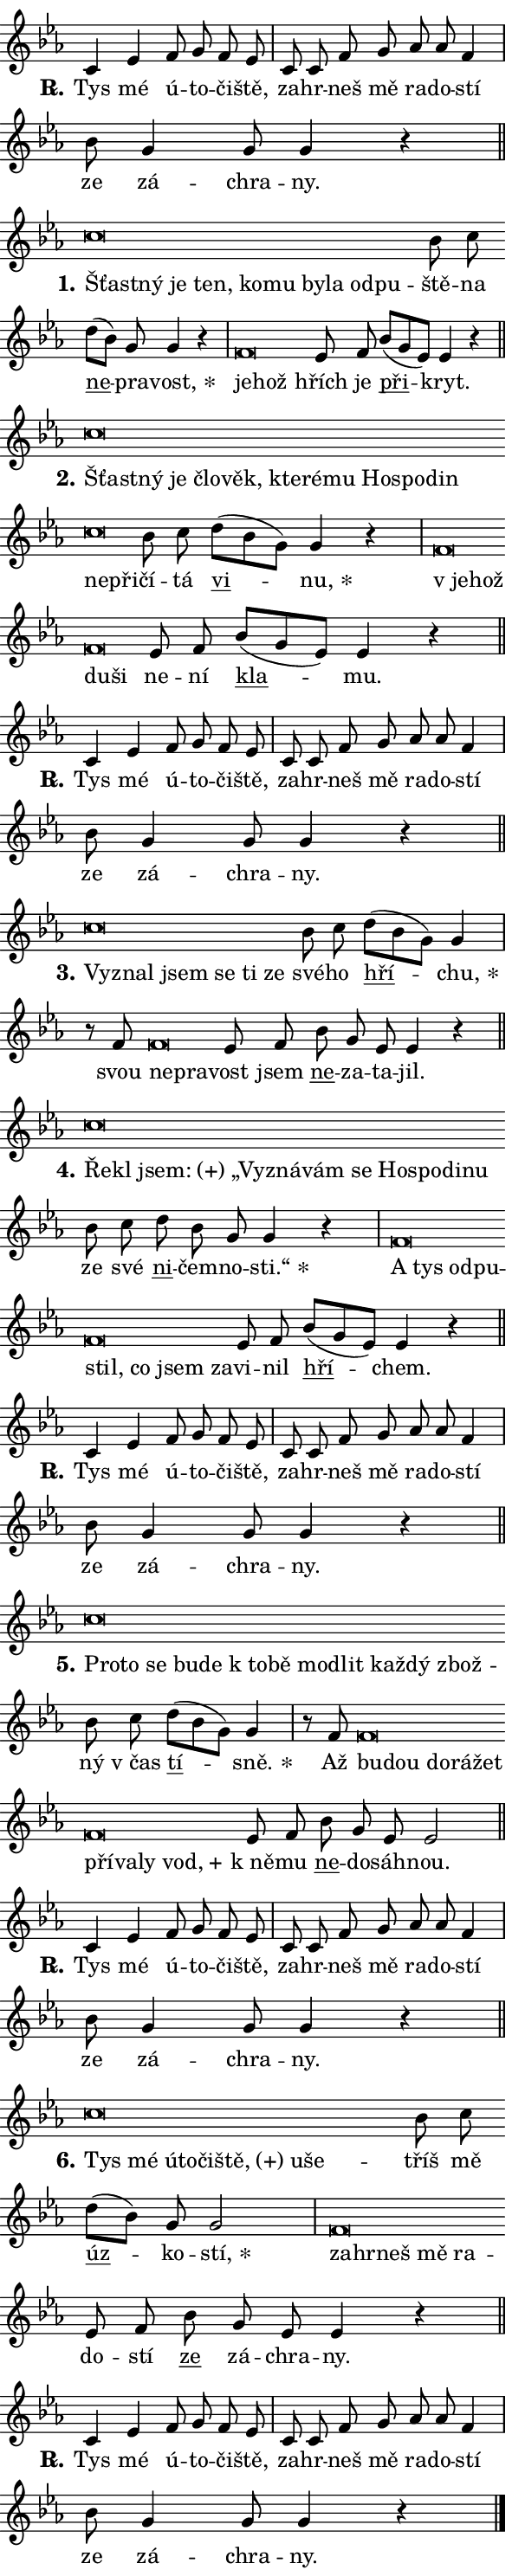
\version "2.24.0"
\header { tagline = "" }
\paper {
  indent = 0\cm
  top-margin = 0\cm
  right-margin = 0.13\cm % to fit lyric hyphens
  bottom-margin = 0\cm
  left-margin = 0\cm
  paper-width = 10\cm
  page-breaking = #ly:one-page-breaking
  system-system-spacing.basic-distance = #11
  score-system-spacing.basic-distance = #11
  ragged-last = ##f
}


%% Author: Thomas Morley
%% https://lists.gnu.org/archive/html/lilypond-user/2020-05/msg00002.html
#(define (line-position grob)
"Returns position of @var[grob} in current system:
   @code{'start}, if at first time-step
   @code{'end}, if at last time-step
   @code{'middle} otherwise
"
  (let* ((col (ly:item-get-column grob))
         (ln (ly:grob-object col 'left-neighbor))
         (rn (ly:grob-object col 'right-neighbor))
         (col-to-check-left (if (ly:grob? ln) ln col))
         (col-to-check-right (if (ly:grob? rn) rn col))
         (break-dir-left
           (and
             (ly:grob-property col-to-check-left 'non-musical #f)
             (ly:item-break-dir col-to-check-left)))
         (break-dir-right
           (and
             (ly:grob-property col-to-check-right 'non-musical #f)
             (ly:item-break-dir col-to-check-right))))
        (cond ((eqv? 1 break-dir-left) 'start)
              ((eqv? -1 break-dir-right) 'end)
              (else 'middle))))

#(define (tranparent-at-line-position vctor)
  (lambda (grob)
  "Relying on @code{line-position} select the relevant enry from @var{vctor}.
Used to determine transparency,"
    (case (line-position grob)
      ((end) (not (vector-ref vctor 0)))
      ((middle) (not (vector-ref vctor 1)))
      ((start) (not (vector-ref vctor 2))))))

noteHeadBreakVisibility =
#(define-music-function (break-visibility)(vector?)
"Makes @code{NoteHead}s transparent relying on @var{break-visibility}"
#{
  \override NoteHead.transparent =
    #(tranparent-at-line-position break-visibility)
#})

#(define delete-ledgers-for-transparent-note-heads
  (lambda (grob)
    "Reads whether a @code{NoteHead} is transparent.
If so this @code{NoteHead} is removed from @code{'note-heads} from
@var{grob}, which is supposed to be @code{LedgerLineSpanner}.
As a result ledgers are not printed for this @code{NoteHead}"
    (let* ((nhds-array (ly:grob-object grob 'note-heads))
           (nhds-list
             (if (ly:grob-array? nhds-array)
                 (ly:grob-array->list nhds-array)
                 '()))
           ;; Relies on the transparent-property being done before
           ;; Staff.LedgerLineSpanner.after-line-breaking is executed.
           ;; This is fragile ...
           (to-keep
             (remove
               (lambda (nhd)
                 (ly:grob-property nhd 'transparent #f))
               nhds-list)))
      ;; TODO find a better method to iterate over grob-arrays, similiar
      ;; to filter/remove etc for lists
      ;; For now rebuilt from scratch
      (set! (ly:grob-object grob 'note-heads)  '())
      (for-each
        (lambda (nhd)
          (ly:pointer-group-interface::add-grob grob 'note-heads nhd))
        to-keep))))

squashNotes = {
  \override NoteHead.X-extent = #'(-0.2 . 0.2)
  \override NoteHead.Y-extent = #'(-0.75 . 0)
  \override NoteHead.stencil =
    #(lambda (grob)
       (let ((pos (ly:grob-property grob 'staff-position)))
         (begin
           (if (< pos -7) (display "ERROR: Lower brevis then expected\n") (display ""))
           (if (<= pos -6) ly:text-interface::print ly:note-head::print))))
}
unSquashNotes = {
  \revert NoteHead.X-extent
  \revert NoteHead.Y-extent
  \revert NoteHead.stencil
}

hideNotes = \noteHeadBreakVisibility #begin-of-line-visible
unHideNotes = \noteHeadBreakVisibility #all-visible

% work-around for resetting accidentals
% https://lilypond.org/doc/v2.23/Documentation/notation/displaying-rhythms#unmetered-music
cadenzaMeasure = {
  \cadenzaOff
  \partial 1024 s1024
  \cadenzaOn
}

#(define-markup-command (accent layout props text) (markup?)
  "Underline accented syllable"
  (interpret-markup layout props
    #{\markup \override #'(offset . 4.3) \underline { #text }#}))

responsum = \markup \concat {
  "R" \hspace #-1.05 \path #0.1 #'((moveto 0 0.07) (lineto 0.9 0.8)) \hspace #0.05 "."
}

spaceSize = #0.6828661417322834 % exact space size for TeX Gyre Schola

\layout {
  \context {
    \Staff
    \remove "Time_signature_engraver"
    \override LedgerLineSpanner.after-line-breaking = #delete-ledgers-for-transparent-note-heads
  }
  \context {
    \Lyrics {
      \override LyricSpace.minimum-distance = \spaceSize
      \override LyricText.font-name = #"TeX Gyre Schola"
      \override LyricText.font-size = 1
      \override StanzaNumber.font-name = #"TeX Gyre Schola Bold"
      \override StanzaNumber.font-size = 1
    }
  }
  \context {
    \Score 
    \override NoteHead.text =
      #(lambda (grob) 
        (let ((pos (ly:grob-property grob 'staff-position)))
          #{\markup {
            \combine
              \halign #-0.55 \raise #(if (= pos -6) 0 0.5) \override #'(thickness . 2) \draw-line #'(3.2 . 0)
              \musicglyph "noteheads.sM1"
          }#}))
  }
}

% magnetic-lyrics.ily
%
%   written by
%     Jean Abou Samra <jean@abou-samra.fr>
%     Werner Lemberg <wl@gnu.org>
%
%   adapted by
%     Jiri Hon <jiri.hon@gmail.com>
%
% Version 2022-Apr-15

% https://www.mail-archive.com/lilypond-user@gnu.org/msg149350.html

#(define (Left_hyphen_pointer_engraver context)
   "Collect syllable-hyphen-syllable occurrences in lyrics and store
them in properties.  This engraver only looks to the left.  For
example, if the lyrics input is @code{foo -- bar}, it does the
following.

@itemize @bullet
@item
Set the @code{text} property of the @code{LyricHyphen} grob between
@q{foo} and @q{bar} to @code{foo}.

@item
Set the @code{left-hyphen} property of the @code{LyricText} grob with
text @q{foo} to the @code{LyricHyphen} grob between @q{foo} and
@q{bar}.
@end itemize

Use this auxiliary engraver in combination with the
@code{lyric-@/text::@/apply-@/magnetic-@/offset!} hook."
   (let ((hyphen #f)
         (text #f))
     (make-engraver
      (acknowledgers
       ((lyric-syllable-interface engraver grob source-engraver)
        (set! text grob)))
      (end-acknowledgers
       ((lyric-hyphen-interface engraver grob source-engraver)
        ;(when (not (grob::has-interface grob 'lyric-space-interface))
          (set! hyphen grob)));)
      ((stop-translation-timestep engraver)
       (when (and text hyphen)
         (ly:grob-set-object! text 'left-hyphen hyphen))
       (set! text #f)
       (set! hyphen #f)))))

#(define (lyric-text::apply-magnetic-offset! grob)
   "If the space between two syllables is less than the value in
property @code{LyricText@/.details@/.squash-threshold}, move the right
syllable to the left so that it gets concatenated with the left
syllable.

Use this function as a hook for
@code{LyricText@/.after-@/line-@/breaking} if the
@code{Left_@/hyphen_@/pointer_@/engraver} is active."
   (let ((hyphen (ly:grob-object grob 'left-hyphen #f)))
     (when hyphen
       (let ((left-text (ly:spanner-bound hyphen LEFT)))
         (when (grob::has-interface left-text 'lyric-syllable-interface)
           (let* ((common (ly:grob-common-refpoint grob left-text X))
                  (this-x-ext (ly:grob-extent grob common X))
                  (left-x-ext
                   (begin
                     ;; Trigger magnetism for left-text.
                     (ly:grob-property left-text 'after-line-breaking)
                     (ly:grob-extent left-text common X)))
                  ;; `delta` is the gap width between two syllables.
                  (delta (- (interval-start this-x-ext)
                            (interval-end left-x-ext)))
                  (details (ly:grob-property grob 'details))
                  (threshold (assoc-get 'squash-threshold details 0.2)))
             (when (< delta threshold)
               (let* (;; We have to manipulate the input text so that
                      ;; ligatures crossing syllable boundaries are not
                      ;; disabled.  For languages based on the Latin
                      ;; script this is essentially a beautification.
                      ;; However, for non-Western scripts it can be a
                      ;; necessity.
                      (lt (ly:grob-property left-text 'text))
                      (rt (ly:grob-property grob 'text))
                      (is-space (grob::has-interface hyphen 'lyric-space-interface))
                      (space (if is-space " " ""))
                      (extra-delta (if is-space spaceSize 0))
                      ;; Append new syllable.
                      (ltrt-space (if (and (string? lt) (string? rt))
                                (string-append lt space rt)
                                (make-concat-markup (list lt space rt))))
                      ;; Right-align `ltrt` to the right side.
                      (ltrt-space-markup (grob-interpret-markup
                               grob
                               (make-translate-markup
                                (cons (interval-length this-x-ext) 0)
                                (make-right-align-markup ltrt-space)))))
                 (begin
                   ;; Don't print `left-text`.
                   (ly:grob-set-property! left-text 'stencil #f)
                   ;; Set text and stencil (which holds all collected
                   ;; syllables so far) and shift it to the left.
                   (ly:grob-set-property! grob 'text ltrt-space)
                   (ly:grob-set-property! grob 'stencil ltrt-space-markup)
                   (ly:grob-translate-axis! grob (- (- delta extra-delta)) X))))))))))


#(define (lyric-hyphen::displace-bounds-first grob)
   ;; Make very sure this callback isn't triggered too early.
   (let ((left (ly:spanner-bound grob LEFT))
         (right (ly:spanner-bound grob RIGHT)))
     (ly:grob-property left 'after-line-breaking)
     (ly:grob-property right 'after-line-breaking)
     (ly:lyric-hyphen::print grob)))

squashThreshold = #0.4

\layout {
  \context {
    \Lyrics
    \consists #Left_hyphen_pointer_engraver
    \override LyricText.after-line-breaking =
      #lyric-text::apply-magnetic-offset!
    \override LyricHyphen.stencil = #lyric-hyphen::displace-bounds-first
    \override LyricText.details.squash-threshold = \squashThreshold
    \override LyricHyphen.minimum-distance = 0
    \override LyricHyphen.minimum-length = \squashThreshold
  }
}

squashText = \override LyricText.details.squash-threshold = 9999
unSquashText = \override LyricText.details.squash-threshold = \squashThreshold

leftText = \override LyricText.self-alignment-X = #LEFT
unLeftText = \revert LyricText.self-alignment-X

starOffset = #(lambda (grob) 
                (let ((x_offset (ly:self-alignment-interface::aligned-on-x-parent grob)))
                  (if (= x_offset 0) 0 (+ x_offset 1.2))))

star = #(define-music-function (syllable)(string?)
"Append star separator at the end of a syllable"
#{
  \once \override LyricText.X-offset = #starOffset
  \lyricmode { \markup {
    #syllable
    \override #'((font-name . "TeX Gyre Schola Bold")) \hspace #0.2 \lower #0.65 \larger "*"
  } }
#})

starAccent = #(define-music-function (syllable)(string?)
"Append star separator at the end of a syllable and make accent"
#{
  \once \override LyricText.X-offset = #starOffset
  \lyricmode { \markup {
    \accent #syllable
    \override #'((font-name . "TeX Gyre Schola Bold")) \hspace #0.2 \lower #0.65 \larger "*"
  } }
#})

breath = #(define-music-function (syllable)(string?)
"Append breathing indicator at the end of a syllable"
#{
  \lyricmode { \markup { #syllable "+" } }
#})

optionalBreath = #(define-music-function (syllable)(string?)
"Append optional breathing indicator at the end of a syllable"
#{
  \lyricmode { \markup { #syllable "(+)" } }
#})


\score {
    <<
        \new Voice = "melody" { \cadenzaOn \key es \major \relative { c'4 es f8 g f es \cadenzaMeasure \bar "|" c c f g as as f4 \cadenzaMeasure \bar "|" bes8 g4 g8 g4 r \cadenzaMeasure \bar "||" \break } }
        \new Lyrics \lyricsto "melody" { \lyricmode { \set stanza = \responsum
Tys mé ú -- to -- či -- ště, za -- hr -- neš mě ra -- do -- stí ze zá -- chra -- ny. } }
    >>
    \layout {}
}

\score {
    <<
        \new Voice = "melody" { \cadenzaOn \key es \major \relative { \squashNotes c''\breve*1/16 \hideNotes \breve*1/16 \bar "" \breve*1/16 \bar "" \breve*1/16 \bar "" \breve*1/16 \bar "" \breve*1/16 \bar "" \breve*1/16 \bar "" \breve*1/16 \bar "" \breve*1/16 \breve*1/16 \bar "" \unHideNotes \unSquashNotes bes8 c \bar "" d[( bes)] g g4 r \cadenzaMeasure \bar "|" \squashNotes f\breve*1/16 \hideNotes \breve*1/16 \bar "" \unHideNotes \unSquashNotes es8 f \bar "" bes[( g es)] es4 r \cadenzaMeasure \bar "||" \break } }
        \new Lyrics \lyricsto "melody" { \lyricmode { \set stanza = "1."
\leftText Šťast -- \squashText ný je ten, ko -- mu by -- la od -- pu -- \unLeftText \unSquashText ště -- na \markup \accent ne -- pra -- \star vost, \leftText je -- \squashText hož \unLeftText \unSquashText hřích je \markup \accent při -- kryt. } }
    >>
    \layout {}
}

\score {
    <<
        \new Voice = "melody" { \cadenzaOn \key es \major \relative { \squashNotes c''\breve*1/16 \hideNotes \breve*1/16 \bar "" \breve*1/16 \bar "" \breve*1/16 \bar "" \breve*1/16 \bar "" \breve*1/16 \bar "" \breve*1/16 \bar "" \breve*1/16 \bar "" \breve*1/16 \bar "" \breve*1/16 \bar "" \breve*1/16 \bar "" \breve*1/16 \breve*1/16 \bar "" \unHideNotes \unSquashNotes bes8 c \bar "" d[( bes g)] g4 r \cadenzaMeasure \bar "|" \squashNotes f\breve*1/16 \hideNotes \breve*1/16 \bar "" \breve*1/16 \breve*1/16 \bar "" \unHideNotes \unSquashNotes es8 f \bar "" bes[( g es)] es4 r \cadenzaMeasure \bar "||" \break } }
        \new Lyrics \lyricsto "melody" { \lyricmode { \set stanza = "2."
\leftText Šťast -- \squashText ný je člo -- věk, kte -- ré -- mu Ho -- spo -- din ne -- při -- \unLeftText \unSquashText čí -- tá \markup \accent vi -- \star nu, \leftText "v je" -- \squashText hož du -- ši \unLeftText \unSquashText ne -- ní \markup \accent kla -- mu. } }
    >>
    \layout {}
}

\score {
    <<
        \new Voice = "melody" { \cadenzaOn \key es \major \relative { c'4 es f8 g f es \cadenzaMeasure \bar "|" c c f g as as f4 \cadenzaMeasure \bar "|" bes8 g4 g8 g4 r \cadenzaMeasure \bar "||" \break } }
        \new Lyrics \lyricsto "melody" { \lyricmode { \set stanza = \responsum
Tys mé ú -- to -- či -- ště, za -- hr -- neš mě ra -- do -- stí ze zá -- chra -- ny. } }
    >>
    \layout {}
}

\score {
    <<
        \new Voice = "melody" { \cadenzaOn \key es \major \relative { \squashNotes c''\breve*1/16 \hideNotes \breve*1/16 \bar "" \breve*1/16 \bar "" \breve*1/16 \bar "" \breve*1/16 \breve*1/16 \bar "" \unHideNotes \unSquashNotes bes8 c \bar "" d[( bes g)] g4 \cadenzaMeasure \bar "|" r8 f8 \squashNotes f\breve*1/16 \hideNotes \breve*1/16 \bar "" \unHideNotes \unSquashNotes es8 f \bar "" bes g es es4 r \cadenzaMeasure \bar "||" \break } }
        \new Lyrics \lyricsto "melody" { \lyricmode { \set stanza = "3."
\leftText Vy -- \squashText znal jsem se ti ze \unLeftText \unSquashText své -- ho \markup \accent hří -- \star chu, svou \leftText ne -- \squashText pra -- \unLeftText \unSquashText vost jsem \markup \accent ne -- za -- ta -- jil. } }
    >>
    \layout {}
}

\score {
    <<
        \new Voice = "melody" { \cadenzaOn \key es \major \relative { \squashNotes c''\breve*1/16 \hideNotes \breve*1/16 \bar "" \breve*1/16 \bar "" \breve*1/16 \bar "" \breve*1/16 \bar "" \breve*1/16 \bar "" \breve*1/16 \bar "" \breve*1/16 \bar "" \breve*1/16 \bar "" \breve*1/16 \breve*1/16 \bar "" \unHideNotes \unSquashNotes bes8 c \bar "" d bes g g4 r \cadenzaMeasure \bar "|" \squashNotes f\breve*1/16 \hideNotes \breve*1/16 \bar "" \breve*1/16 \bar "" \breve*1/16 \bar "" \breve*1/16 \bar "" \breve*1/16 \bar "" \breve*1/16 \breve*1/16 \bar "" \unHideNotes \unSquashNotes es8 f \bar "" bes[( g es)] es4 r \cadenzaMeasure \bar "||" \break } }
        \new Lyrics \lyricsto "melody" { \lyricmode { \set stanza = "4."
\leftText Ře -- \squashText kl \optionalBreath jsem: „Vy -- zná -- vám se Ho -- spo -- di -- nu \unLeftText \unSquashText ze své \markup \accent ni -- čem -- no -- \star sti.“ \leftText A \squashText tys od -- pu -- stil, co jsem za -- \unLeftText \unSquashText vi -- nil \markup \accent hří -- chem. } }
    >>
    \layout {}
}

\score {
    <<
        \new Voice = "melody" { \cadenzaOn \key es \major \relative { c'4 es f8 g f es \cadenzaMeasure \bar "|" c c f g as as f4 \cadenzaMeasure \bar "|" bes8 g4 g8 g4 r \cadenzaMeasure \bar "||" \break } }
        \new Lyrics \lyricsto "melody" { \lyricmode { \set stanza = \responsum
Tys mé ú -- to -- či -- ště, za -- hr -- neš mě ra -- do -- stí ze zá -- chra -- ny. } }
    >>
    \layout {}
}

\score {
    <<
        \new Voice = "melody" { \cadenzaOn \key es \major \relative { \squashNotes c''\breve*1/16 \hideNotes \breve*1/16 \bar "" \breve*1/16 \bar "" \breve*1/16 \bar "" \breve*1/16 \bar "" \breve*1/16 \bar "" \breve*1/16 \bar "" \breve*1/16 \bar "" \breve*1/16 \bar "" \breve*1/16 \bar "" \breve*1/16 \breve*1/16 \bar "" \unHideNotes \unSquashNotes bes8 c \bar "" d[( bes g)] g4 \cadenzaMeasure \bar "|" r8 f8 \squashNotes f\breve*1/16 \hideNotes \breve*1/16 \bar "" \breve*1/16 \bar "" \breve*1/16 \bar "" \breve*1/16 \bar "" \breve*1/16 \bar "" \breve*1/16 \bar "" \breve*1/16 \breve*1/16 \bar "" \unHideNotes \unSquashNotes es8 f \bar "" bes g es es2 \cadenzaMeasure \bar "||" \break } }
        \new Lyrics \lyricsto "melody" { \lyricmode { \set stanza = "5."
\leftText Pro -- \squashText to se bu -- de "k to" -- bě mo -- dlit kaž -- dý zbož -- \unLeftText \unSquashText ný "v čas" \markup \accent tí -- \star sně. Až \leftText bu -- \squashText dou do -- rá -- žet pří -- va -- ly \breath "vod," \unLeftText \unSquashText "k ně" -- mu \markup \accent ne -- do -- sáh -- nou. } }
    >>
    \layout {}
}

\score {
    <<
        \new Voice = "melody" { \cadenzaOn \key es \major \relative { c'4 es f8 g f es \cadenzaMeasure \bar "|" c c f g as as f4 \cadenzaMeasure \bar "|" bes8 g4 g8 g4 r \cadenzaMeasure \bar "||" \break } }
        \new Lyrics \lyricsto "melody" { \lyricmode { \set stanza = \responsum
Tys mé ú -- to -- či -- ště, za -- hr -- neš mě ra -- do -- stí ze zá -- chra -- ny. } }
    >>
    \layout {}
}

\score {
    <<
        \new Voice = "melody" { \cadenzaOn \key es \major \relative { \squashNotes c''\breve*1/16 \hideNotes \breve*1/16 \bar "" \breve*1/16 \bar "" \breve*1/16 \bar "" \breve*1/16 \bar "" \breve*1/16 \bar "" \breve*1/16 \breve*1/16 \bar "" \unHideNotes \unSquashNotes bes8 c \bar "" d[( bes)] g g2 \cadenzaMeasure \bar "|" \squashNotes f\breve*1/16 \hideNotes \breve*1/16 \bar "" \breve*1/16 \bar "" \breve*1/16 \breve*1/16 \bar "" \unHideNotes \unSquashNotes es8 f \bar "" bes g es es4 r \cadenzaMeasure \bar "||" \break } }
        \new Lyrics \lyricsto "melody" { \lyricmode { \set stanza = "6."
\leftText Tys \squashText mé ú -- to -- či -- \optionalBreath ště, u -- še -- \unLeftText \unSquashText tříš mě \markup \accent úz -- ko -- \star stí, \leftText za -- \squashText hr -- neš mě ra -- \unLeftText \unSquashText do -- stí \markup \accent ze zá -- chra -- ny. } }
    >>
    \layout {}
}

\score {
    <<
        \new Voice = "melody" { \cadenzaOn \key es \major \relative { c'4 es f8 g f es \cadenzaMeasure \bar "|" c c f g as as f4 \cadenzaMeasure \bar "|" bes8 g4 g8 g4 r \cadenzaMeasure \bar "||" \break } \bar "|." }
        \new Lyrics \lyricsto "melody" { \lyricmode { \set stanza = \responsum
Tys mé ú -- to -- či -- ště, za -- hr -- neš mě ra -- do -- stí ze zá -- chra -- ny. } }
    >>
    \layout {}
}
